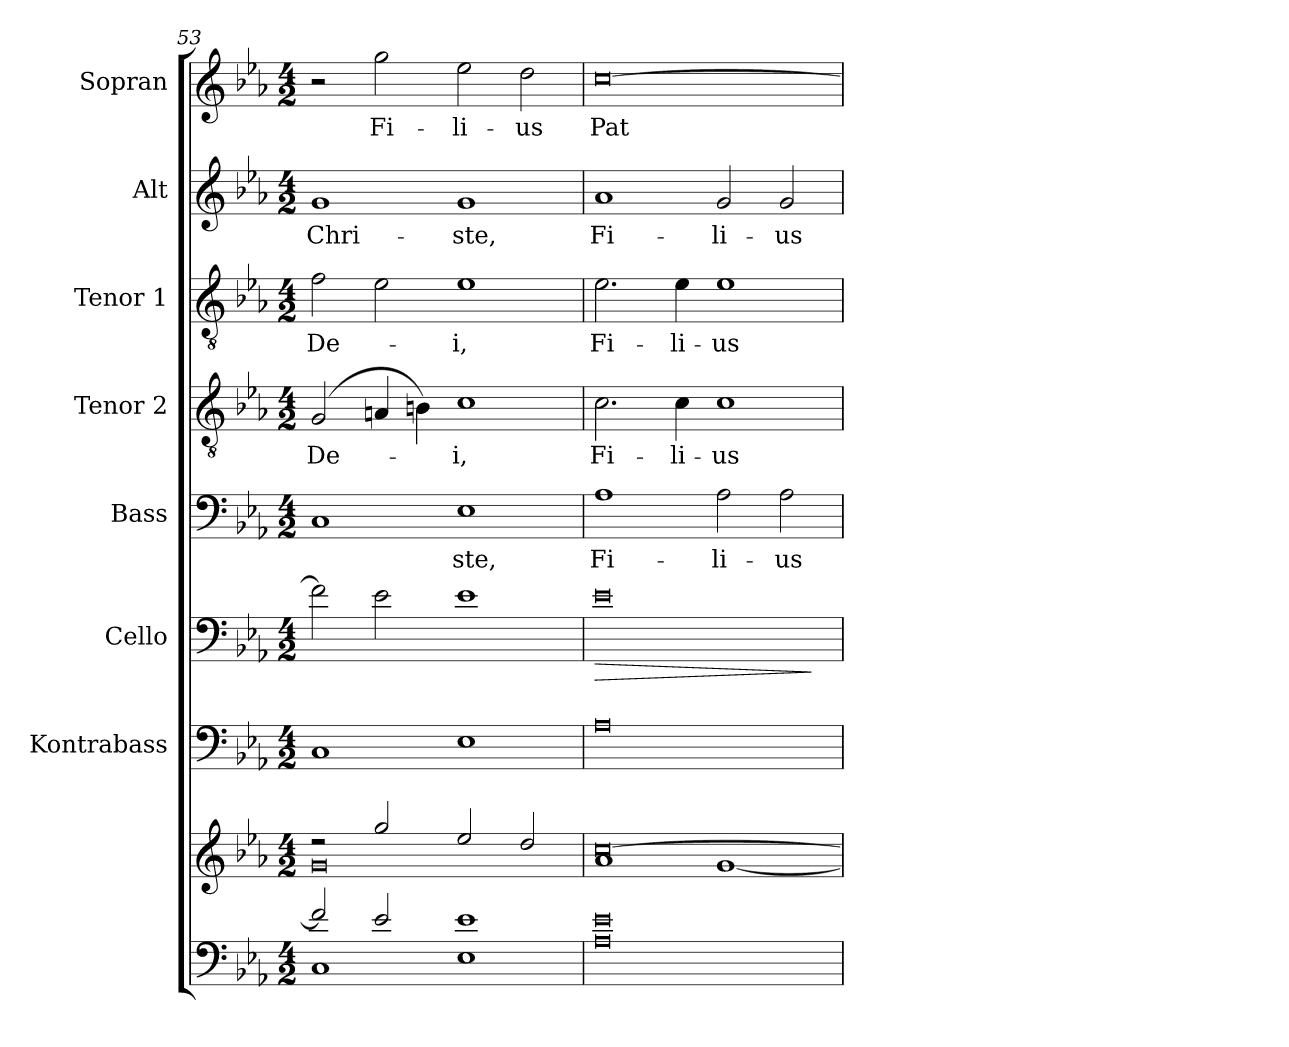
**kern	**kern	**kern	**kern	**dynam	**kern	**text	**kern	**text	**kern	**text	**kern	**text	**kern	**text
*part8	*part8	*part7	*part6	*part6	*part5	*part5	*part4	*part4	*part3	*part3	*part2	*part2	*part1	*part1
*staff9	*staff8	*staff7	*staff6	*staff6	*staff5	*staff5	*staff4	*staff4	*staff3	*staff3	*staff2	*staff2	*staff1	*staff1
*	*	*I"Kontrabass	*I"Cello	*	*I"Bass	*	*I"Tenor 2	*	*I"Tenor 1	*	*I"Alt	*	*I"Sopran	*
*	*	*I'Kb.	*	*	*I'B.	*	*I'T. 2	*	*I'T. 1	*	*I'A.	*	*I'S.	*
*clefF4	*clefG2	*clefF4	*clefF4	*	*clefF4	*	*clefGv2	*	*clefGv2	*	*clefG2	*	*clefG2	*
*	*	*ITrd7c12	*	*	*	*	*	*	*	*	*	*	*	*
*k[b-e-a-]	*k[b-e-a-]	*k[b-e-a-]	*k[b-e-a-]	*	*k[b-e-a-]	*	*k[b-e-a-]	*	*k[b-e-a-]	*	*k[b-e-a-]	*	*k[b-e-a-]	*
*E-:	*E-:	*E-:	*E-:	*	*E-:	*	*E-:	*	*E-:	*	*E-:	*	*E-:	*
*M4/2	*M4/2	*M4/2	*M4/2	*	*M4/2	*	*M4/2	*	*M4/2	*	*M4/2	*	*M4/2	*
=53	=53	=53	=53	=53	=53	=53	=53	=53	=53	=53	=53	=53	=53	=53
*^	*^	*	*	*	*	*	*	*	*	*	*	*	*	*
!	!	!	!	!	!	!	!	!	!	!LO:LY:b	!	!LO:LY:b	!	!LO:LY:b	!	!
2f/]	1C	2rdd	0g	1CC	2f\]	.	1C	.	(2G/	De-	2f\	De-	1g	Chri-	2r	.
!	!	!	!	!	!	!	!	!	!	!	!	!	!	!	!	!LO:LY:b
2e-/	.	2gg/	.	.	2e-\	.	.	.	4An/	.	2e-\	.	.	.	2gg\	Fi-
.	.	.	.	.	.	.	.	.	4Bn\)	.	.	.	.	.	.	.
!	!	!	!	!	!	!	!	!LO:LY:b	!	!LO:LY:b	!	!LO:LY:b	!	!LO:LY:b	!	!LO:LY:b
1e-	1E-	2ee-/	.	1EE-	1e-	.	1E-	-ste,	1c	-i,	1e-	-i,	1g	-ste,	2ee-\	-li-
!	!	!	!	!	!	!	!	!	!	!	!	!	!	!	!	!LO:LY:b
.	.	2dd/	.	.	.	.	.	.	.	.	.	.	.	.	2dd\	-us
=54	=54	=54	=54	=54	=54	=54	=54	=54	=54	=54	=54	=54	=54	=54	=54	=54
!	!	!	!	!	!	!LO:HP:b	!	!LO:LY:b	!	!LO:LY:b	!	!LO:LY:b	!	!LO:LY:b	!	!LO:LY:b
0e-	0A-	[>0cc	1a-	0AA-	0e-	>	1A-	Fi-	2.c\	Fi-	2.e-\	Fi-	1a-	Fi-	[0cc	Pat-
!	!	!	!	!	!	!	!	!	!	!LO:LY:b	!	!LO:LY:b	!	!	!	!
.	.	.	.	.	.	.	.	.	4c\	-li-	4e-\	-li-	.	.	.	.
!	!	!	!	!	!	!	!	!LO:LY:b	!	!LO:LY:b	!	!LO:LY:b	!	!LO:LY:b	!	!
.	.	.	[<1g	.	.	.	2A-\	-li-	1c	-us	1e-	-us	2g/	-li-	.	.
!	!	!	!	!	!	!	!	!LO:LY:b	!	!	!	!	!	!LO:LY:b	!	!
.	.	.	.	.	.	.	2A-\	-us	.	.	.	.	2g/	-us	.	.
*v	*v	*	*	*	*	*	*	*	*	*	*	*	*	*	*	*
*	*v	*v	*	*	*	*	*	*	*	*	*	*	*	*	*
.	.	.	.	]	.	.	.	.	.	.	.	.	.	.
=	=	=	=	=	=	=	=	=	=	=	=	=	=	=
*-	*-	*-	*-	*-	*-	*-	*-	*-	*-	*-	*-	*-	*-	*-
